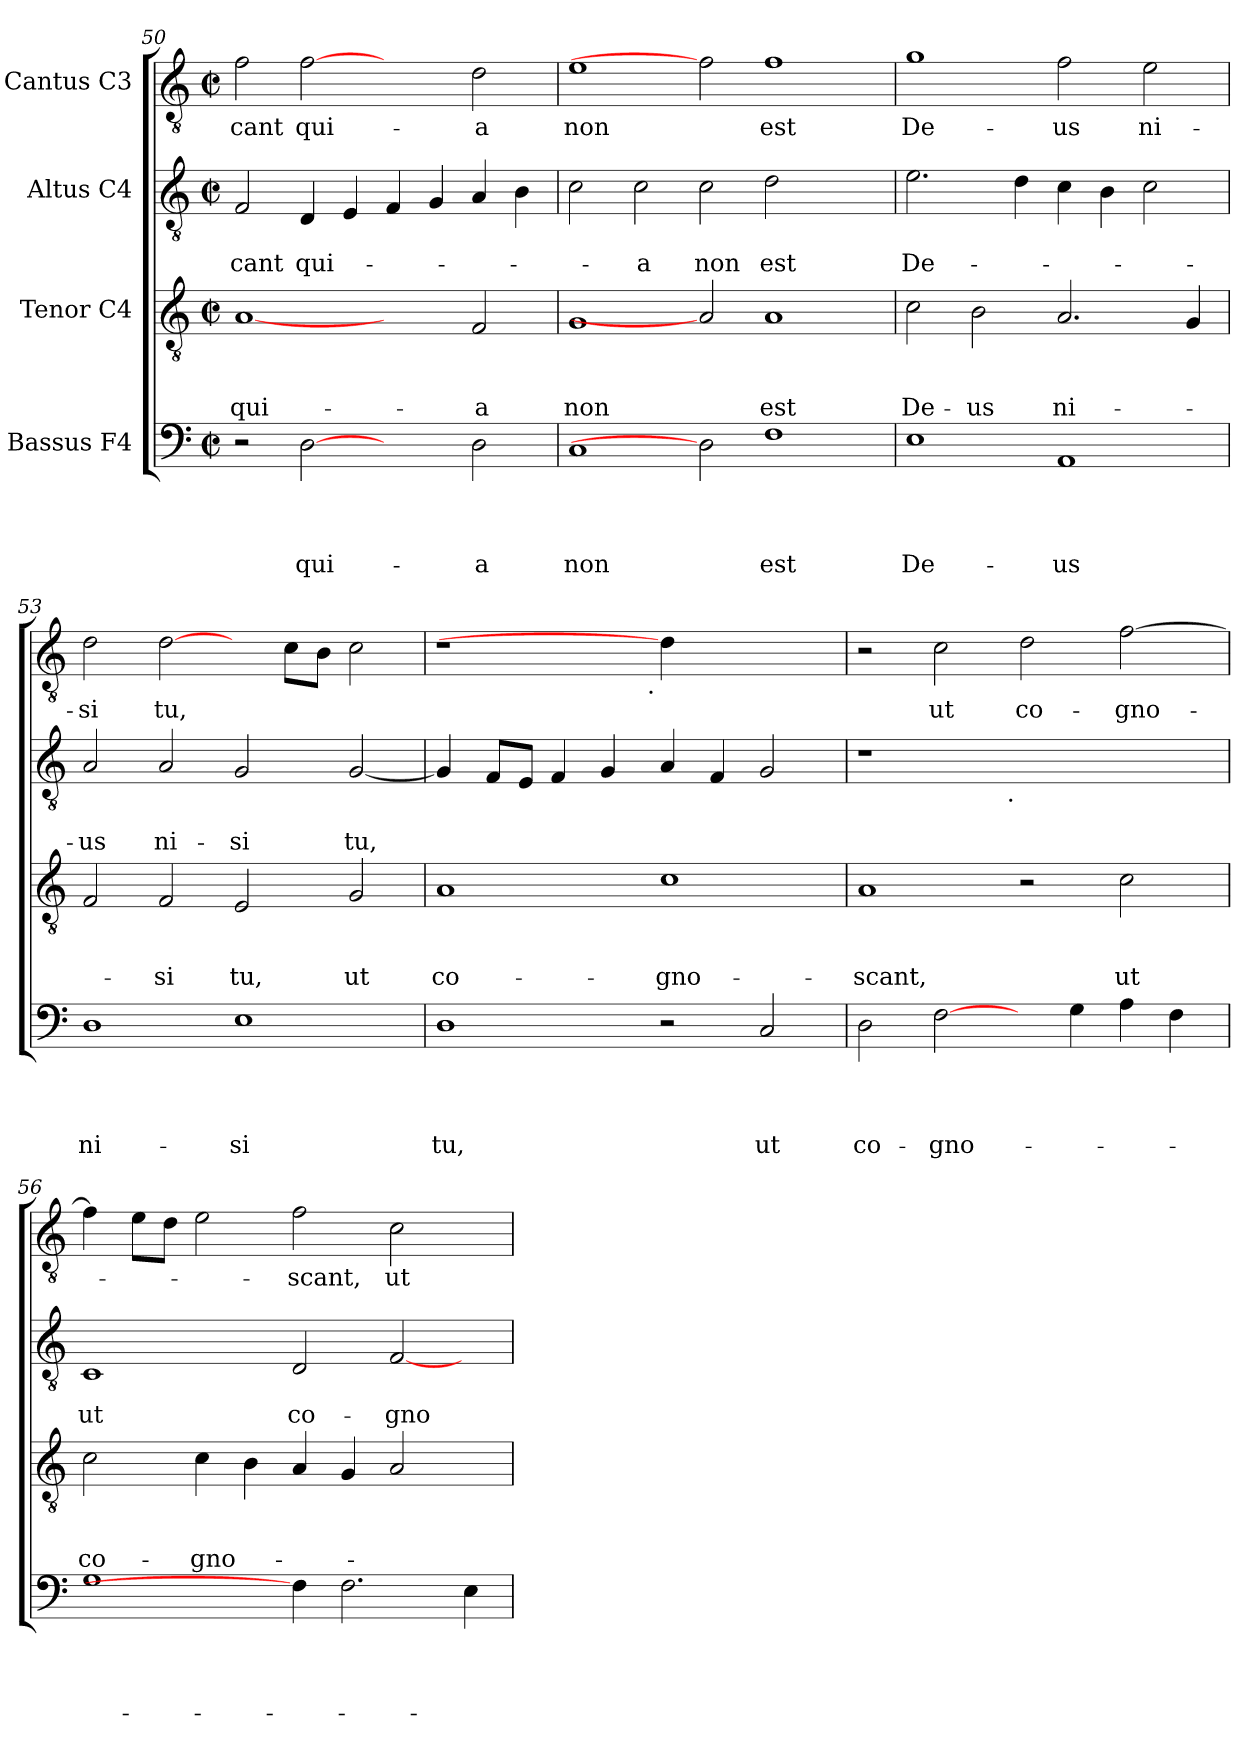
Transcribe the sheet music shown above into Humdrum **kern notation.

**kern	**text	**text	**text	**text	**kern	**text	**text	**text	**kern	**text	**text	**kern	**text
*part4	*part4	*part4	*part4	*part4	*part3	*part3	*part3	*part3	*part2	*part2	*part2	*part1	*part1
*staff4	*staff4	*staff4	*staff4	*staff4	*staff3	*staff3	*staff3	*staff3	*staff2	*staff2	*staff2	*staff1	*staff1
*I"Bassus F4	*	*	*	*	*I"Tenor C4	*	*	*	*I"Altus C4	*	*	*I"Cantus C3	*
!!LO:PB:g=z
*clefF4	*	*	*	*	*clefGv2	*	*	*	*clefGv2	*	*	*clefGv2	*
*k[]	*	*	*	*	*k[]	*	*	*	*k[]	*	*	*k[]	*
*C:	*	*	*	*	*C:	*	*	*	*C:	*	*	*C:	*
*M2/2	*	*	*	*	*M2/2	*	*	*	*M2/2	*	*	*M2/2	*
*met(c|)	*	*	*	*	*met(c|)	*	*	*	*met(c|)	*	*	*met(c|)	*
=50	=50	=50	=50	=50	=50	=50	=50	=50	=50	=50	=50	=50	=50
!	!	!	!	!	!	!	!	!LO:LY:b	!	!	!LO:LY:b	!	!LO:LY:b
2r	.	.	.	.	[1A	.	.	qui-	2F/	.	-cant	2f\	-cant
!	!	!	!	!LO:LY:b	!	!	!	!	!	!	!LO:LY:b	!	!LO:LY:b
[2D	.	.	.	qui-	.	.	.	.	4D/	.	qui-	[2f	qui-
.	.	.	.	.	.	.	.	.	4E/	.	.	.	.
2ryy	.	.	.	.	2ryy	.	.	.	4F/	.	.	2ryy	.
.	.	.	.	.	.	.	.	.	4G/	.	.	.	.
!	!	!	!	!LO:LY:b	!	!	!	!LO:LY:b	!	!	!	!	!LO:LY:b
2D\	.	.	.	-a	2F/	.	.	-a	4A/	.	.	2d\	-a
.	.	.	.	.	.	.	.	.	4B\	.	.	.	.
=51	=51	=51	=51	=51	=51	=51	=51	=51	=51	=51	=51	=51	=51
!	!	!	!	!LO:LY:b	!	!	!	!LO:LY:b	!	!	!	!	!LO:LY:b
1C	.	.	.	non	1G	.	.	non	2c\	.	.	1e	non
!	!	!	!	!	!	!	!	!	!	!	!LO:LY:b	!	!
.	.	.	.	.	.	.	.	.	2c\	.	-a	.	.
!	!	!	!	!	!	!	!	!	!	!	!LO:LY:b	!	!
2D]	.	.	.	.	2A]	.	.	.	2c\	.	non	2f]	.
!	!	!	!	!LO:LY:b	!	!	!	!LO:LY:b	!	!	!LO:LY:b	!	!LO:LY:b
1F	.	.	.	est	1A	.	.	est	2d\	.	est	1f	est
.	.	.	.	.	.	.	.	.	2ryy	.	.	.	.
=52	=52	=52	=52	=52	=52	=52	=52	=52	=52	=52	=52	=52	=52
!	!	!	!	!LO:LY:b	!	!	!	!LO:LY:b	!	!	!LO:LY:b	!	!LO:LY:b
1E	.	.	.	De-	2c\	.	.	De-	2.e\	.	De-	1g	De-
!	!	!	!	!	!	!	!	!LO:LY:b	!	!	!	!	!
.	.	.	.	.	2B\	.	.	-us	.	.	.	.	.
.	.	.	.	.	.	.	.	.	4d\	.	.	.	.
!	!	!	!	!LO:LY:b	!	!	!	!LO:LY:b	!	!	!	!	!LO:LY:b
1AA	.	.	.	-us	2.A/	.	.	ni-	4c\	.	.	2f\	-us
.	.	.	.	.	.	.	.	.	4B\	.	.	.	.
!	!	!	!	!	!	!	!	!	!	!	!	!	!LO:LY:b
.	.	.	.	.	.	.	.	.	2c\	.	.	2e\	ni-
.	.	.	.	.	4G/	.	.	.	.	.	.	.	.
=53	=53	=53	=53	=53	=53	=53	=53	=53	=53	=53	=53	=53	=53
!	!	!	!	!LO:LY:b	!	!	!	!	!	!	!LO:LY:b	!	!LO:LY:b
1D	.	.	.	ni-	2F/	.	.	.	2A/	.	-us	2d\	-si
!	!	!	!	!	!	!	!	!LO:LY:b	!	!	!LO:LY:b	!	!LO:LY:b
.	.	.	.	.	2F/	.	.	-si	2A/	.	ni-	[2d\	tu,
!	!	!	!	!LO:LY:b	!	!	!	!LO:LY:b	!	!	!LO:LY:b	!	!
1E	.	.	.	-si	2E/	.	.	tu,	2G/	.	-si	4ryy	.
.	.	.	.	.	.	.	.	.	.	.	.	8c\L	.
.	.	.	.	.	.	.	.	.	.	.	.	8B\J	.
!	!	!	!	!	!	!	!	!LO:LY:b	!	!	!LO:LY:b	!	!
.	.	.	.	.	2G/	.	.	ut	[<2G/	.	tu,	2c\	.
=54	=54	=54	=54	=54	=54	=54	=54	=54	=54	=54	=54	=54	=54
!	!	!	!	!LO:LY:b	!	!	!	!LO:LY:b	!	!	!	!	!
*	*	*	*	*	*	*	*	*	*	*	*	*^	*
1D	.	.	.	tu,	1A	.	.	co-	4G/]	.	.	1r	2ryy	.
.	.	.	.	.	.	.	.	.	8F/L	.	.	.	.	.
.	.	.	.	.	.	.	.	.	8E/J	.	.	.	.	.
.	.	.	.	.	.	.	.	.	4F/	.	.	.	4...ryy	.
.	.	.	.	.	.	.	.	.	4G/	.	.	.	.	.
!	!	!	!	!	!	!	!	!	!	!	!	!	!LO:TX:b:t=.	!
.	.	.	.	.	.	.	.	.	.	.	.	.	1ryy	.
!	!	!	!	!	!	!	!	!LO:LY:b	!	!	!	!	!	!
2r	.	.	.	.	1c	.	.	-gno-	4A/	.	.	4d\]	.	.
.	.	.	.	.	.	.	.	.	4F/	.	.	2.ryy	.	.
!	!	!	!	!LO:LY:b	!	!	!	!	!	!	!	!	!	!
2C/	.	.	.	ut	.	.	.	.	2G/	.	.	.	.	.
.	.	.	.	.	.	.	.	.	.	.	.	.	32ryy	.
=55	=55	=55	=55	=55	=55	=55	=55	=55	=55	=55	=55	=55	=55	=55
!	!	!	!	!LO:LY:b	!	!	!	!LO:LY:b	!	!	!	!	!	!
*	*	*	*	*	*	*	*	*	*^	*	*	*v	*v	*
2D\	.	.	.	co-	1A	.	.	-scant,	1r	2ryy	.	.	2r	.
!	!	!	!	!LO:LY:b	!	!	!	!	!	!	!	!	!	!LO:LY:b
[2F\	.	.	.	-gno-	.	.	.	.	.	4...ryy	.	.	2c\	ut
!	!	!	!	!	!	!	!	!	!	!LO:TX:b:t=.	!	!	!	!
.	.	.	.	.	.	.	.	.	.	1ryy	.	.	.	.
!	!	!	!	!	!	!	!	!	!	!	!	!	!	!LO:LY:b
4ryy	.	.	.	.	2r	.	.	.	1ryy	.	.	.	2d\	co-
4G\	.	.	.	.	.	.	.	.	.	.	.	.	.	.
!	!	!	!	!	!	!	!	!LO:LY:b	!	!	!	!	!	!LO:LY:b
4A\	.	.	.	.	2c\	.	.	ut	.	.	.	.	[<2f\	-gno-
4F\	.	.	.	.	.	.	.	.	.	.	.	.	.	.
.	.	.	.	.	.	.	.	.	.	32ryy	.	.	.	.
!!LO:LB:g=z
=56	=56	=56	=56	=56	=56	=56	=56	=56	=56	=56	=56	=56	=56	=56
!	!	!	!	!	!	!	!	!LO:LY:b	!	!	!	!LO:LY:b	!	!
*	*	*	*	*	*	*	*	*	*v	*v	*	*	*	*
1G	.	.	.	.	2c\	.	.	co-	1C	.	ut	4f\]	.
.	.	.	.	.	.	.	.	.	.	.	.	8e\L	.
.	.	.	.	.	.	.	.	.	.	.	.	8d\J	.
!	!	!	!	!	!	!	!	!LO:LY:b	!	!	!	!	!
.	.	.	.	.	4c\	.	.	-gno-	.	.	.	2e\	.
.	.	.	.	.	4B\	.	.	.	.	.	.	.	.
!	!	!	!	!	!	!	!	!	!	!	!LO:LY:b	!	!LO:LY:b
4F\]	.	.	.	.	4A/	.	.	.	2D/	.	co-	2f\	-scant,
2.F\	.	.	.	.	4G/	.	.	.	.	.	.	.	.
!	!	!	!	!	!	!	!	!	!	!	!LO:LY:b	!	!LO:LY:b
.	.	.	.	.	2A/	.	.	.	[<2F/	.	-gno-	2c\	ut
4E\	.	.	.	.	4ryy	.	.	.	4ryy	.	.	4ryy	.
=	=	=	=	=	=	=	=	=	=	=	=	=	=
*-	*-	*-	*-	*-	*-	*-	*-	*-	*-	*-	*-	*-	*-
